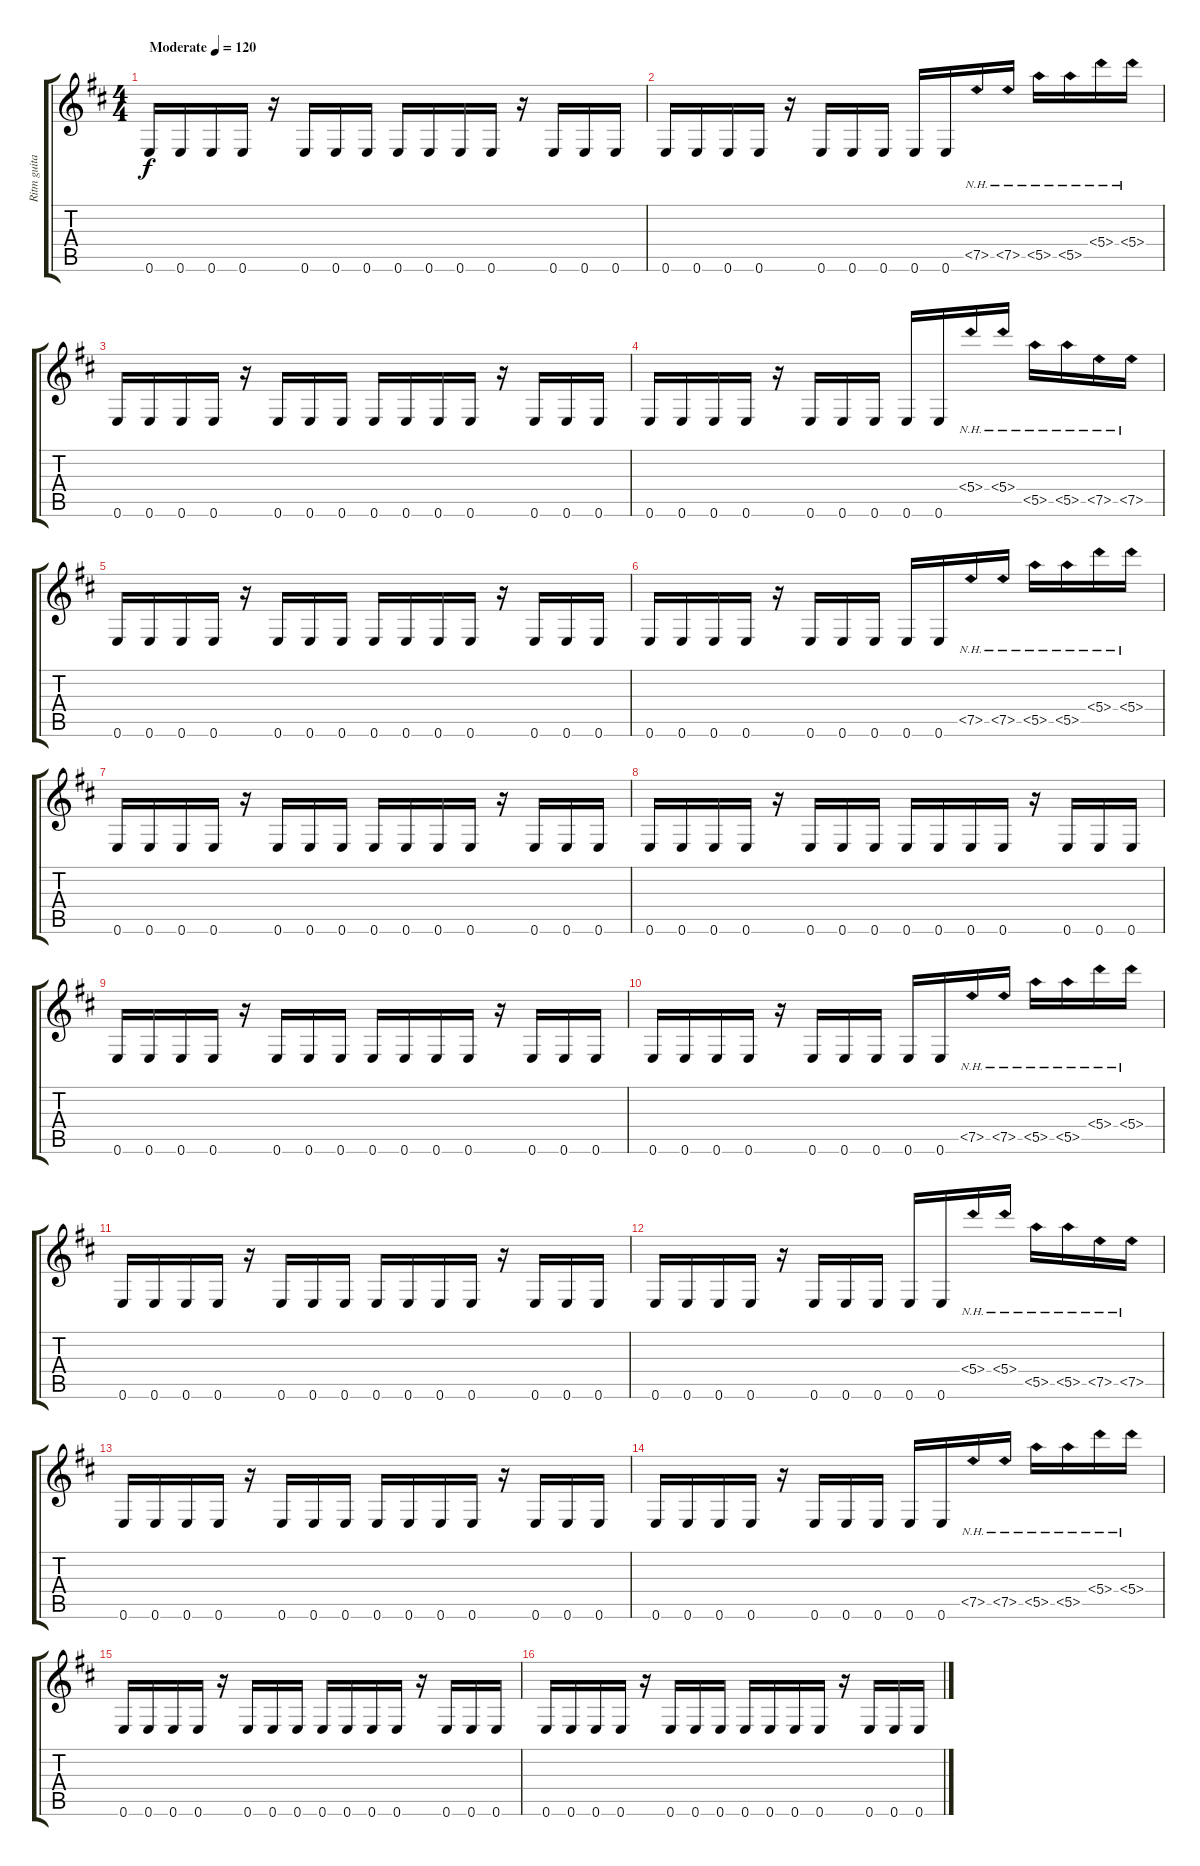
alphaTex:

\track ("Ritm guitar" "Ritm guita") {instrument distortionguitar}
\staff {score tabs}
\tuning (E4 B3 G3 D3 A2 E2) {hide}
\ts (4 4)
\tempo (120 "Moderate")
\clef g2
\ks d
0.6.16{dy f instrument distortionguitar} 0.6.16 0.6.16 0.6.16 r.16 0.6.16 0.6.16 0.6.16 0.6.16 0.6.16 0.6.16 0.6.16 r.16 0.6.16 0.6.16 0.6.16 |
0.6.16 0.6.16 0.6.16 0.6.16 r.16 0.6.16 0.6.16 0.6.16 0.6.16 0.6.16 7.5{nh}.16 7.5{nh}.16 5.5{nh}.16 5.5{nh}.16 5.4{nh}.16 5.4{nh}.16 |
0.6.16 0.6.16 0.6.16 0.6.16 r.16 0.6.16 0.6.16 0.6.16 0.6.16 0.6.16 0.6.16 0.6.16 r.16 0.6.16 0.6.16 0.6.16 |
0.6.16 0.6.16 0.6.16 0.6.16 r.16 0.6.16 0.6.16 0.6.16 0.6.16 0.6.16 5.4{nh}.16 5.4{nh}.16 5.5{nh}.16 5.5{nh}.16 7.5{nh}.16 7.5{nh}.16 |
0.6.16 0.6.16 0.6.16 0.6.16 r.16 0.6.16 0.6.16 0.6.16 0.6.16 0.6.16 0.6.16 0.6.16 r.16 0.6.16 0.6.16 0.6.16 |
0.6.16 0.6.16 0.6.16 0.6.16 r.16 0.6.16 0.6.16 0.6.16 0.6.16 0.6.16 7.5{nh}.16 7.5{nh}.16 5.5{nh}.16 5.5{nh}.16 5.4{nh}.16 5.4{nh}.16 |
0.6.16 0.6.16 0.6.16 0.6.16 r.16 0.6.16 0.6.16 0.6.16 0.6.16 0.6.16 0.6.16 0.6.16 r.16 0.6.16 0.6.16 0.6.16 |
0.6.16 0.6.16 0.6.16 0.6.16 r.16 0.6.16 0.6.16 0.6.16 0.6.16 0.6.16 0.6.16 0.6.16 r.16 0.6.16 0.6.16 0.6.16 |
0.6.16 0.6.16 0.6.16 0.6.16 r.16 0.6.16 0.6.16 0.6.16 0.6.16 0.6.16 0.6.16 0.6.16 r.16 0.6.16 0.6.16 0.6.16 |
0.6.16 0.6.16 0.6.16 0.6.16 r.16 0.6.16 0.6.16 0.6.16 0.6.16 0.6.16 7.5{nh}.16 7.5{nh}.16 5.5{nh}.16 5.5{nh}.16 5.4{nh}.16 5.4{nh}.16 |
0.6.16 0.6.16 0.6.16 0.6.16 r.16 0.6.16 0.6.16 0.6.16 0.6.16 0.6.16 0.6.16 0.6.16 r.16 0.6.16 0.6.16 0.6.16 |
0.6.16 0.6.16 0.6.16 0.6.16 r.16 0.6.16 0.6.16 0.6.16 0.6.16 0.6.16 5.4{nh}.16 5.4{nh}.16 5.5{nh}.16 5.5{nh}.16 7.5{nh}.16 7.5{nh}.16 |
0.6.16 0.6.16 0.6.16 0.6.16 r.16 0.6.16 0.6.16 0.6.16 0.6.16 0.6.16 0.6.16 0.6.16 r.16 0.6.16 0.6.16 0.6.16 |
0.6.16 0.6.16 0.6.16 0.6.16 r.16 0.6.16 0.6.16 0.6.16 0.6.16 0.6.16 7.5{nh}.16 7.5{nh}.16 5.5{nh}.16 5.5{nh}.16 5.4{nh}.16 5.4{nh}.16 |
0.6.16 0.6.16 0.6.16 0.6.16 r.16 0.6.16 0.6.16 0.6.16 0.6.16 0.6.16 0.6.16 0.6.16 r.16 0.6.16 0.6.16 0.6.16 |
0.6.16 0.6.16 0.6.16 0.6.16 r.16 0.6.16 0.6.16 0.6.16 0.6.16 0.6.16 0.6.16 0.6.16 r.16 0.6.16 0.6.16 0.6.16
